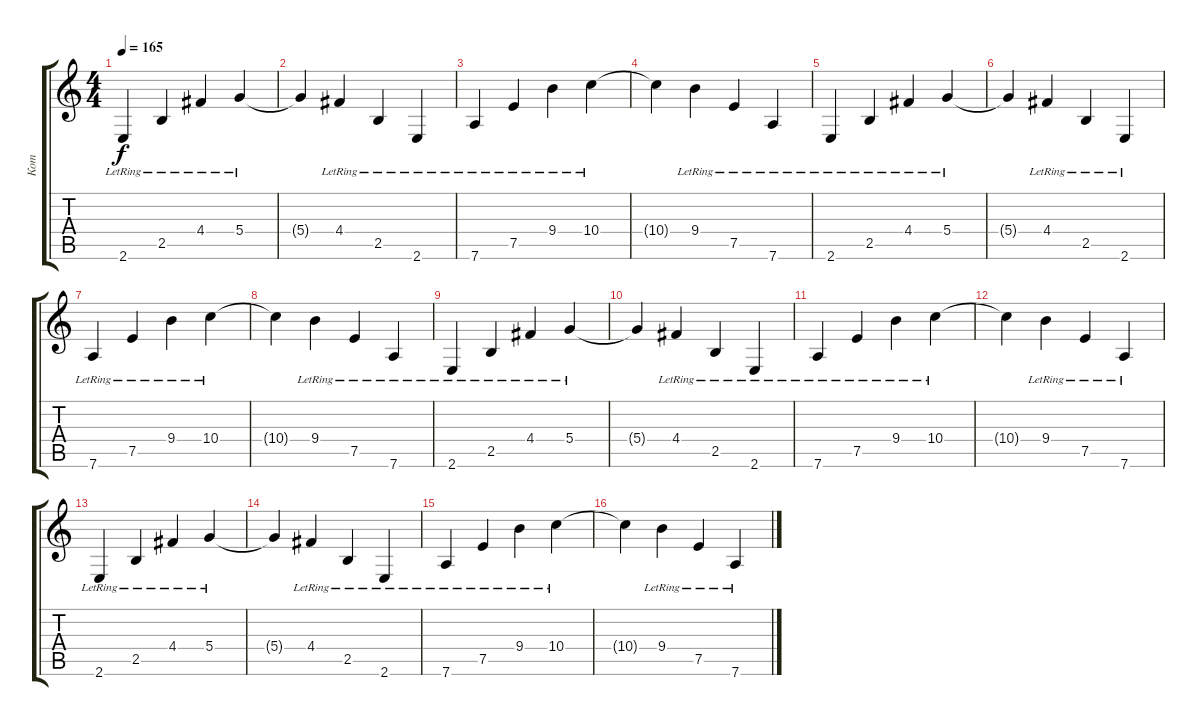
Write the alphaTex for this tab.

\track ("Кот" "Кот") {instrument overdrivenguitar}
\staff {score tabs}
\tuning (E4 B3 G3 D3 A2 D2) {hide}
\ts (4 4)
\tempo 165
\clef g2
\ks c
2.6{lr}.4{dy f instrument electricguitarclean} 2.5{lr}.4 4.4{lr}.4 5.4{lr}.4 |
5.4{t}.4 4.4{lr}.4 2.5{lr}.4 2.6{lr}.4 |
7.6{lr}.4 7.5{lr}.4 9.4{lr}.4 10.4{lr}.4 |
10.4{t}.4 9.4{lr}.4 7.5{lr}.4 7.6{lr}.4 |
2.6{lr}.4{instrument electricguitarclean} 2.5{lr}.4 4.4{lr}.4 5.4{lr}.4 |
5.4{t}.4 4.4{lr}.4 2.5{lr}.4 2.6{lr}.4 |
7.6{lr}.4 7.5{lr}.4 9.4{lr}.4 10.4{lr}.4 |
10.4{t}.4 9.4{lr}.4 7.5{lr}.4 7.6{lr}.4 |
2.6{lr}.4{instrument electricguitarclean} 2.5{lr}.4 4.4{lr}.4 5.4{lr}.4 |
5.4{t}.4 4.4{lr}.4 2.5{lr}.4 2.6{lr}.4 |
7.6{lr}.4 7.5{lr}.4 9.4{lr}.4 10.4{lr}.4 |
10.4{t}.4 9.4{lr}.4 7.5{lr}.4 7.6{lr}.4 |
2.6{lr}.4{instrument electricguitarclean} 2.5{lr}.4 4.4{lr}.4 5.4{lr}.4 |
5.4{t}.4 4.4{lr}.4 2.5{lr}.4 2.6{lr}.4 |
7.6{lr}.4 7.5{lr}.4 9.4{lr}.4 10.4{lr}.4 |
10.4{t}.4 9.4{lr}.4 7.5{lr}.4 7.6{lr}.4
